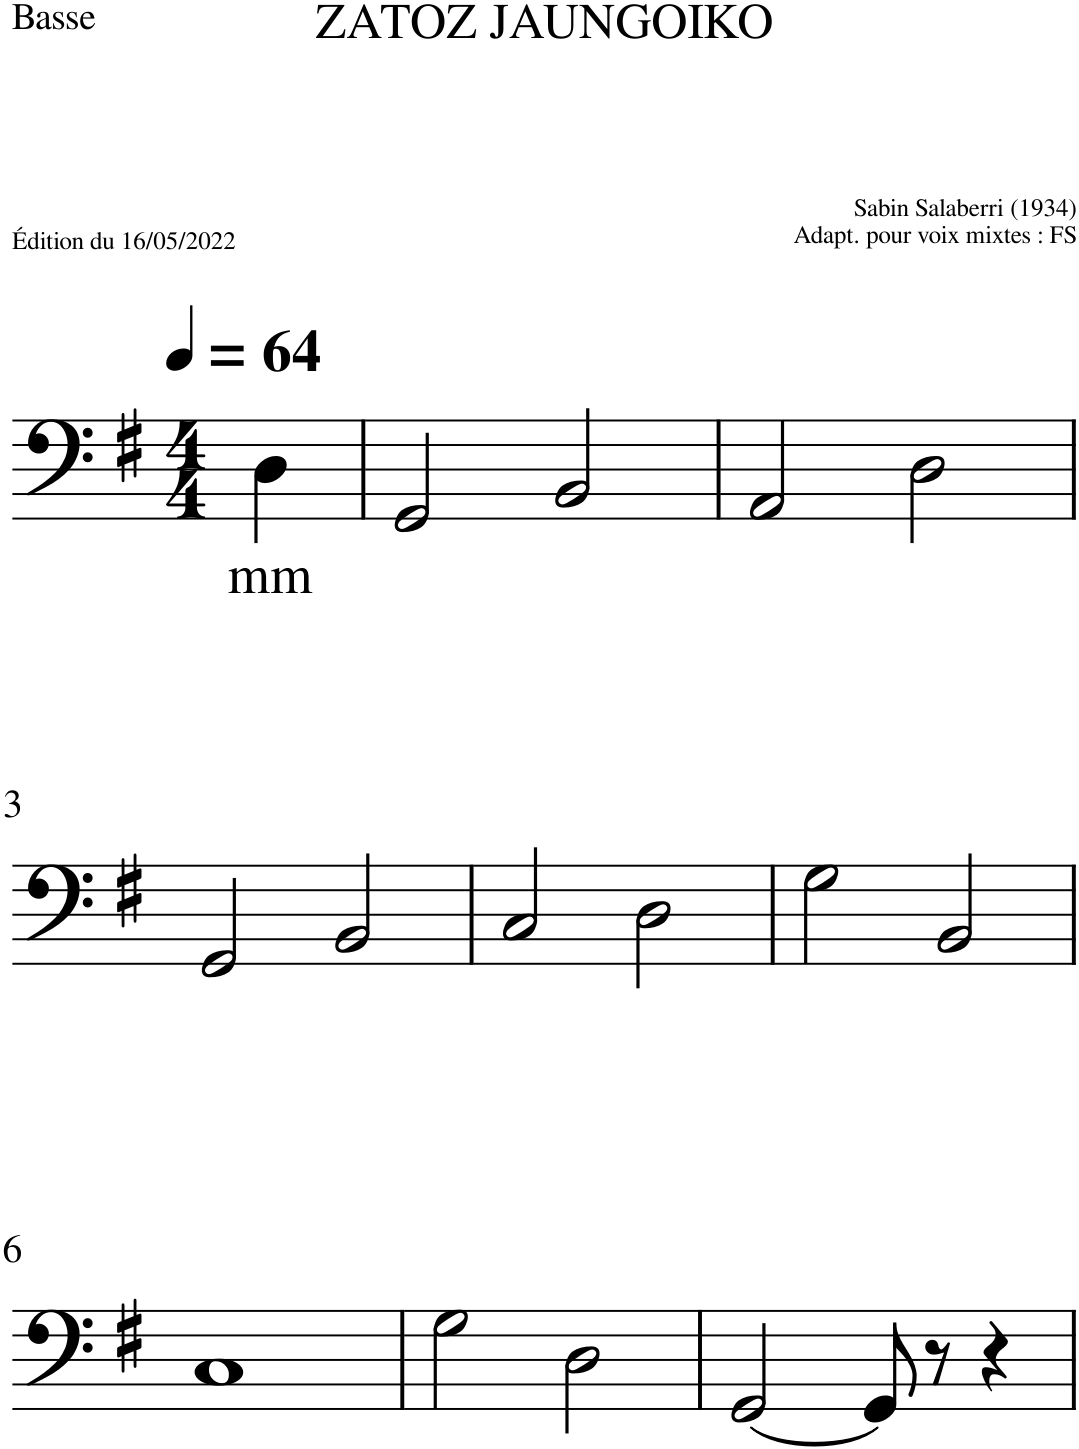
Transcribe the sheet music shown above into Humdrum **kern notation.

**kern	**text
*part1	*part1
*staff1	*staff1
*I"Basse	*
*I'B.	*
*clefF4	*
*k[f#]	*
*M4/4	*
*MM64	*
=	=
!	!LO:LY:b
4D\	mm
=1	=1
2GG/	.
2BB/	.
=2	=2
2AA/	.
2D\	.
!!LO:LB:g=z
=3	=3
2GG/	.
2BB/	.
=4	=4
2C/	.
2D\	.
=5	=5
2G\	.
2BB/	.
!!LO:LB:g=z
=6	=6
1C	.
=7	=7
2G\	.
2D\	.
=8	=8
[2GG/	.
8GG/]	.
8r	.
4r	.
=	=
*-	*-
